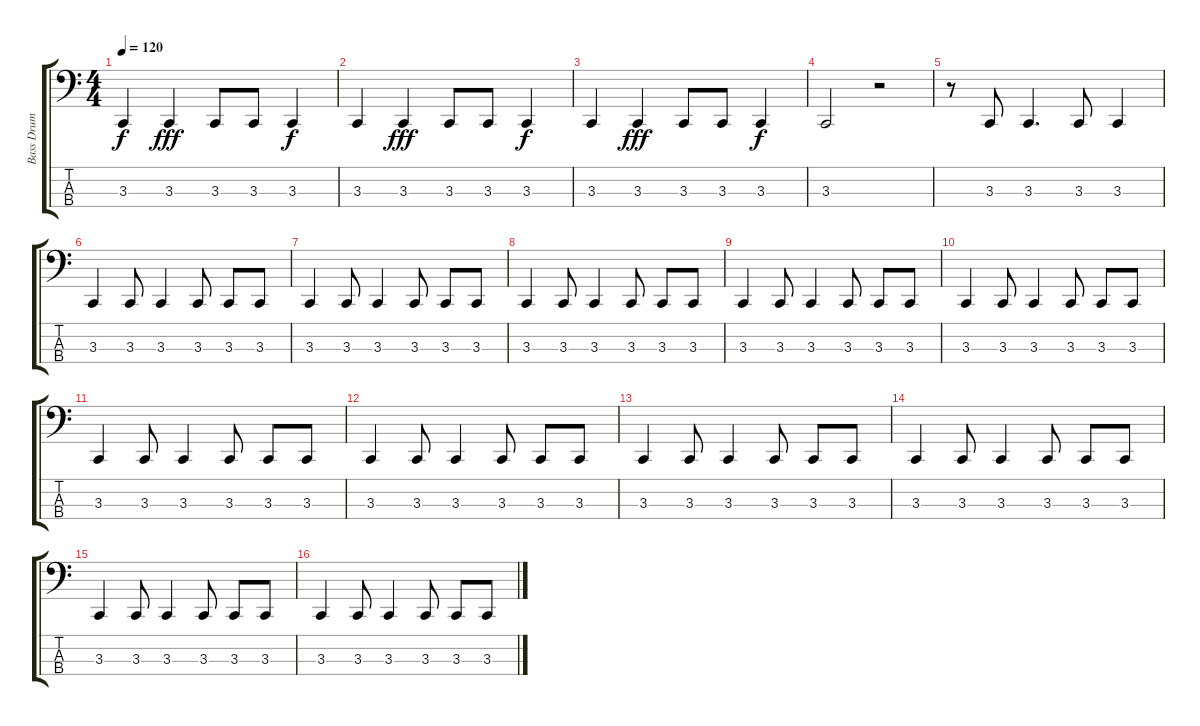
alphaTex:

\track ("Bass Drum" "Bass Drum") {instrument acousticgrandpiano}
\staff {score tabs}
\tuning (G2 D2 A1 E1) {hide}
\ts (4 4)
\tempo 120
\clef f4
\ks c
3.3.4{dy f} 3.3.4{dy fff} 3.3.8 3.3.8 3.3.4{dy f} |
3.3.4 3.3.4{dy fff} 3.3.8 3.3.8 3.3.4{dy f} |
3.3.4 3.3.4{dy fff} 3.3.8 3.3.8 3.3.4{dy f} |
3.3.2 r.2 |
r.8 3.3.8 3.3.4{d} 3.3.8 3.3.4 |
3.3.4 3.3.8 3.3.4 3.3.8 3.3.8 3.3.8 |
3.3.4 3.3.8 3.3.4 3.3.8 3.3.8 3.3.8 |
3.3.4 3.3.8 3.3.4 3.3.8 3.3.8 3.3.8 |
3.3.4 3.3.8 3.3.4 3.3.8 3.3.8 3.3.8 |
3.3.4 3.3.8 3.3.4 3.3.8 3.3.8 3.3.8 |
3.3.4 3.3.8 3.3.4 3.3.8 3.3.8 3.3.8 |
3.3.4 3.3.8 3.3.4 3.3.8 3.3.8 3.3.8 |
3.3.4 3.3.8 3.3.4 3.3.8 3.3.8 3.3.8 |
3.3.4 3.3.8 3.3.4 3.3.8 3.3.8 3.3.8 |
3.3.4 3.3.8 3.3.4 3.3.8 3.3.8 3.3.8 |
3.3.4 3.3.8 3.3.4 3.3.8 3.3.8 3.3.8
